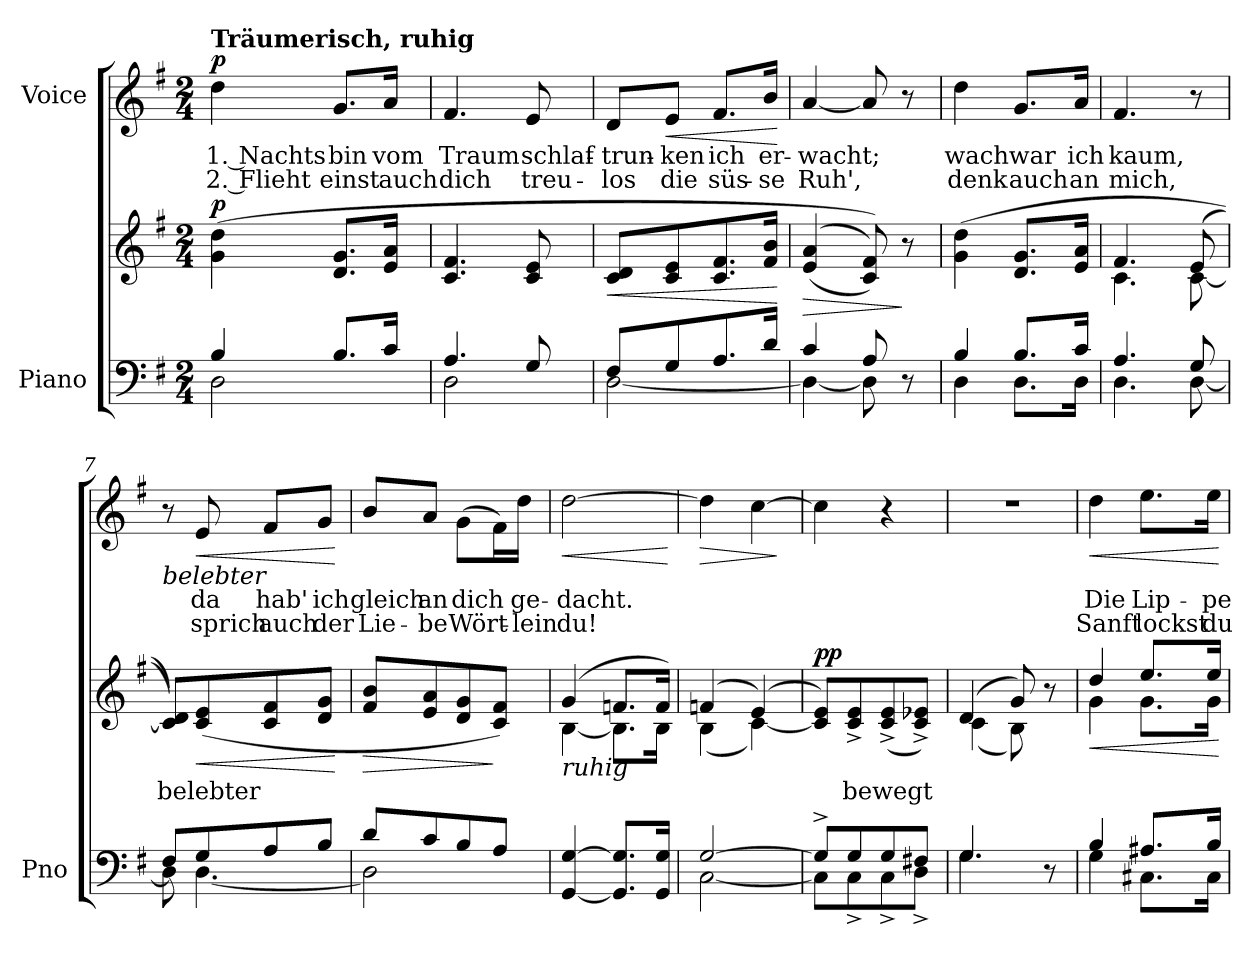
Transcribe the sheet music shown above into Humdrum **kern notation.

**kern	**kern	**text	**dynam	**kern	**text	**text	**dynam
*part2	*part2	*part2	*part2	*part1	*part1	*part1	*part1
*staff3	*staff2	*staff2	*staff2/3	*staff1	*staff1	*staff1	*staff1
*I"Piano	*	*	*	*I"Voice	*	*	*
*I'Pno	*	*	*	*	*	*	*
*clefF4	*clefG2	*	*	*clefG2	*	*	*
*k[f#]	*k[f#]	*	*	*k[f#]	*	*	*
*M2/4	*M2/4	*	*	*M2/4	*	*	*
=1	=1	=1	=1	=1	=1	=1	=1
*^	*	*	*	*	*	*	*
!	!	!	!	!	!LO:TX:a:B:t=Träumerisch, ruhig	!	!	!
!	!	!	!	!LO:DY:b	!	!LO:LY:b	!LO:LY:b	!LO:DY:b
4B/	2D\	(4g\ 4dd\	.	p	4dd\	1. Nachts	2. Flieht	p
!	!	!	!	!	!	!LO:LY:b	!LO:LY:b	!
8.B/L	.	8.d/ 8.g/L	.	.	8.g/L	bin	einst	.
!	!	!	!	!	!	!LO:LY:b	!LO:LY:b	!
16c/Jk	.	16e/ 16a/Jk	.	.	16a/Jk	vom	auch	.
=2	=2	=2	=2	=2	=2	=2	=2	=2
!	!	!	!	!	!	!LO:LY:b	!LO:LY:b	!
4.A/	2D\	4.c/ 4.f#/	.	.	4.f#/	Traum	dich	.
!	!	!	!	!	!	!LO:LY:b	!LO:LY:b	!
8G/	.	8c/ 8e/	.	.	8e/	schlaf-	treu-	.
=3	=3	=3	=3	=3	=3	=3	=3	=3
!	!	!	!	!LO:HP:b	!	!LO:LY:b	!LO:LY:b	!
8F#/L	[2D\	8c/ 8d/L	.	<	8d/L	-trun-	-los	.
!	!	!	!	!	!	!LO:LY:b	!LO:LY:b	!LO:HP:b
8G/	.	8c/ 8e/	.	.	8e/J	-ken	die	<
!	!	!	!	!	!	!LO:LY:b	!LO:LY:b	!
8.A/	.	8.c/ 8.f#/	.	.	8.f#/L	ich	süs-	.
!	!	!	!	!	!	!LO:LY:b	!LO:LY:b	!
16d/Jk	.	16f#/ 16b/Jk	.	.	16b/Jk	er-	-se	.
*v	*v	*	*	*	*	*	*	*
.	.	.	[	.	.	.	[
=4	=4	=4	=4	=4	=4	=4	=4
*^	*	*	*	*	*	*	*
!	!	!	!	!LO:HP:b	!	!LO:LY:b	!LO:LY:b	!
4c/	4D\_	((4e/ 4a/	.	>	[4a/	-wacht;	Ruh',	.
8A/	8D\]	8c/ 8f#/)))	.	.	8a/]	.	.	.
8r	8ryy	8r	.	]	8r	.	.	.
=5	=5	=5	=5	=5	=5	=5	=5	=5
!	!	!	!	!	!	!LO:LY:b	!LO:LY:b	!
4B/	4D\	(4g\ 4dd\	.	.	4dd\	wach	denk	.
!	!	!	!	!	!	!LO:LY:b	!LO:LY:b	!
8.B/L	8.D\L	8.d/ 8.g/L	.	.	8.g/L	war	auch	.
!	!	!	!	!	!	!LO:LY:b	!LO:LY:b	!
16c/Jk	16D\Jk	16e/ 16a/Jk	.	.	16a/Jk	ich	an	.
=6	=6	=6	=6	=6	=6	=6	=6	=6
*	*	*^	*	*	*	*	*	*
!	!	!	!	!	!	!	!LO:LY:b	!LO:LY:b	!
4.A/	4.D\	4.f#/	4.c\	.	.	4.f#/	kaum,	mich,	.
8G/	[8D\	(8e/	[8c\	.	.	8r	.	.	.
!!LO:LB:g=z
=7	=7	=7	=7	=7	=7	=7	=7	=7	=7
!	!	!	!	!	!	!LO:TX:b:i:t=belebter	!	!	!
!	!	!	!	!LO:LY:b	!	!	!	!	!
*	*	*v	*v	*	*	*	*	*	*
8F#/L	8D\]	8c/] 8d/L))	belebter	.	8r	.	.	.
!	!	!	!	!LO:HP:b	!	!LO:LY:b	!LO:LY:b	!LO:HP:b
8G/	[4.D\	(8c/ 8e/	.	<	8e/	da	sprich	<
!	!	!	!	!	!	!LO:LY:b	!LO:LY:b	!
8A/	.	8c/ 8f#/	.	.	8f#/L	hab'	auch	.
!	!	!	!	!	!	!LO:LY:b	!LO:LY:b	!
8B/J	.	8d/ 8g/J	.	.	8g/J	ich	der	.
*v	*v	*	*	*	*	*	*	*
.	.	.	[	.	.	.	[
=8	=8	=8	=8	=8	=8	=8	=8
*^	*	*	*	*	*	*	*
!	!	!	!	!LO:HP:b	!	!LO:LY:b	!LO:LY:b	!
8d/L	2D\]	8f#/ 8b/L	.	>	8b/L	gleich	Lie-	.
!	!	!	!	!	!	!LO:LY:b	!LO:LY:b	!
8c/	.	8e/ 8a/	.	.	8a/J	an	-be	.
!	!	!	!	!	!	!LO:LY:b	!LO:LY:b	!
8B/	.	8d/ 8g/	.	.	(8g\L	dich	Wört-	.
8A/J	.	8c/ 8f#/J)	.	]	16f#\L)	.	.	.
!	!	!	!	!	!	!LO:LY:b	!LO:LY:b	!
.	.	.	.	.	16dd\JJ	ge-	-lein	.
*v	*v	*	*	*	*	*	*	*
=9	=9	=9	=9	=9	=9	=9	=9
*	*^	*	*	*	*	*	*
!	!LO:TX:b:i:t=ruhig	!	!	!	!	!	!	!
!	!	!	!	!	!	!LO:LY:b	!LO:LY:b	!LO:HP:b
[4GG/ [4G/	(4g/	[4B\	.	.	[2dd\	-dacht.	du!	<
8.GG/] 8.G/]L	8.fn/L	8.B\L]	.	.	.	.	.	.
16GG/ 16G/Jk	16f/Jk)	16B\Jk	.	.	.	.	.	.
*	*v	*v	*	*	*	*	*	*
.	.	.	.	.	.	.	[
=10	=10	=10	=10	=10	=10	=10	=10
*^	*^	*	*	*	*	*	*
!	!	!	!	!	!	!	!	!	!LO:HP:b
[2G/	[2C\	(4fn/	(4B\	.	.	4dd\]	.	.	>
.	.	(4e/)	[4c\)	.	.	[4cc\	.	.	.
*v	*v	*	*	*	*	*	*	*	*
*	*v	*v	*	*	*	*	*	*
.	.	.	.	.	.	.	]
=11	=11	=11	=11	=11	=11	=11	=11
*^	*	*	*	*	*	*	*
!	!	!	!	!LO:DY:b	!	!	!	!
!	!	!	!	!LO:DY:n=1:b	!	!	!	!
8G^/L]	8C\L]	8c/] 8e/L)	.	p p	4cc\]	.	.	.
!	!	!	!LO:LY:b	!	!	!	!	!
8G/	8C^\	8c/^> 8e/^>	bewegt	.	.	.	.	.
8G/	8C^\	(8c/^> 8e/^>	.	.	4r	.	.	.
8F#X/J	8D^\J	8c/^> 8e-X/^>J)	.	.	.	.	.	.
=12	=12	=12	=12	=12	=12	=12	=12	=12
*	*	*^	*	*	*	*	*	*
4.G/	4.G\	(4d/	(4c\	.	.	2r	.	.	.
.	.	8g/)	8B\)	.	.	.	.	.	.
8r	8ryy	8r	8ryy	.	.	.	.	.	.
!!LO:LB:g=z
=13	=13	=13	=13	=13	=13	=13	=13	=13	=13
!	!	!	!	!	!LO:HP:b	!	!LO:LY:b	!LO:LY:b	!LO:HP:b
4B/	4G\	4dd/	4g\	.	<	4dd\	Die	Sanft	<
!	!	!	!	!	!	!	!LO:LY:b	!LO:LY:b	!
8.A#X/L	8.C#X\L	8.ee/L	8.g\L	.	.	8.ee\L	Lip-	lockst	.
!	!	!	!	!	!	!	!LO:LY:b	!LO:LY:b	!
16B/Jk	16C#\Jk	16ee/Jk	16g\Jk	.	.	16ee\Jk	-pe	du	.
*v	*v	*	*	*	*	*	*	*	*
*	*v	*v	*	*	*	*	*	*
.	.	.	[	.	.	.	[
=	=	=	=	=	=	=	=
*-	*-	*-	*-	*-	*-	*-	*-
